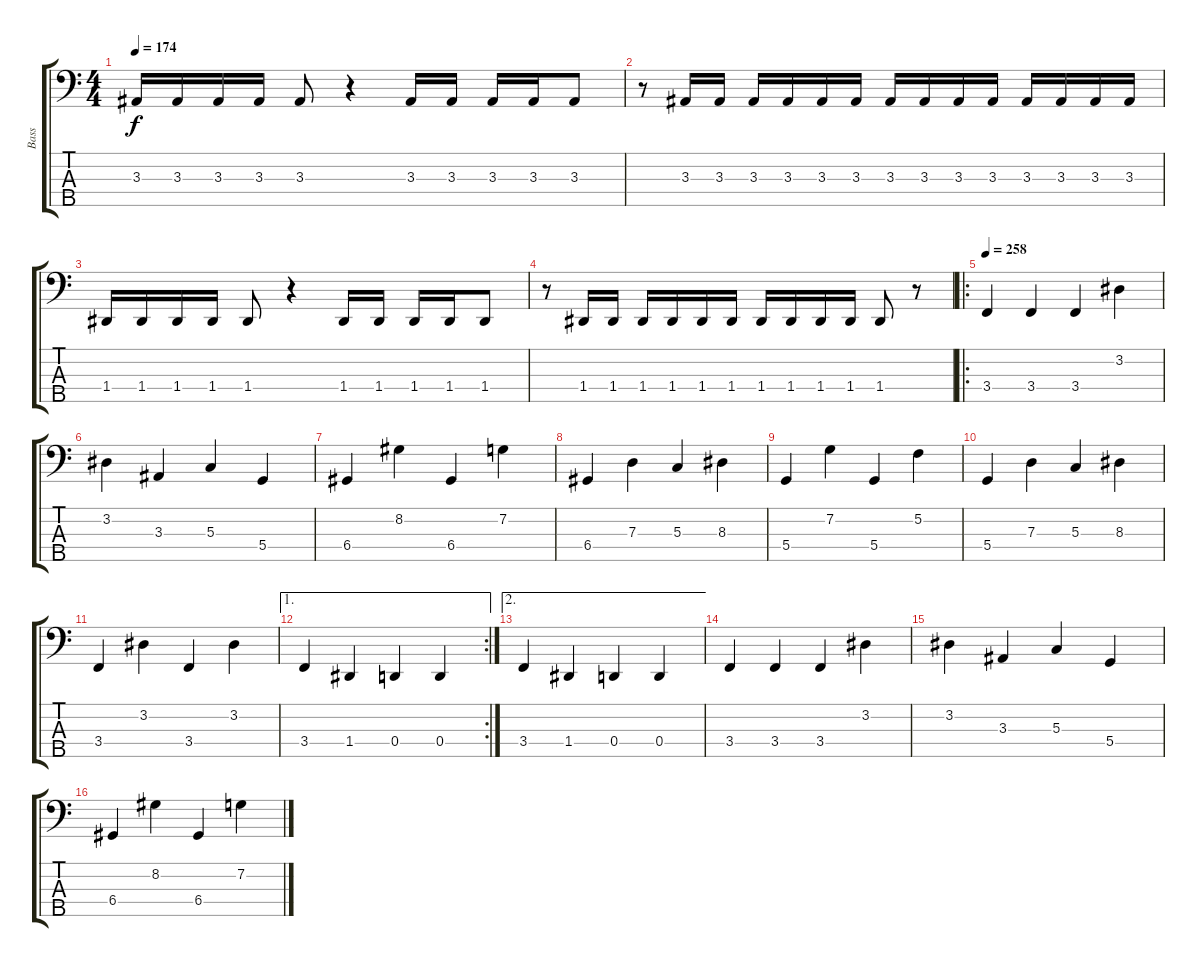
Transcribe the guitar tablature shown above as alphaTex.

\track ("Bass" "Bass") {instrument electricbassfinger}
\staff {score tabs}
\tuning (F2 C2 G1 D1 A0) {hide}
\ts (4 4)
\tempo 174
\clef f4
\ks c
3.3.16{dy f} 3.3.16 3.3.16 3.3.16 3.3.8 r.4 3.3.16 3.3.16 3.3.16 3.3.16 3.3.8 |
r.8 3.3.16 3.3.16 3.3.16 3.3.16 3.3.16 3.3.16 3.3.16 3.3.16 3.3.16 3.3.16 3.3.16 3.3.16 3.3.16 3.3.16 |
1.4.16 1.4.16 1.4.16 1.4.16 1.4.8 r.4 1.4.16 1.4.16 1.4.16 1.4.16 1.4.8 |
r.8 1.4.16 1.4.16 1.4.16 1.4.16 1.4.16 1.4.16 1.4.16 1.4.16 1.4.16 1.4.16 1.4.8 r.8 |
\ro
\tempo 258
3.4.4 3.4.4 3.4.4 3.2.4 |
3.2.4 3.3.4 5.3.4 5.4.4 |
6.4.4 8.2.4 6.4.4 7.2.4 |
6.4.4 7.3.4 5.3.4 8.3.4 |
5.4.4 7.2.4 5.4.4 5.2.4 |
5.4.4 7.3.4 5.3.4 8.3.4 |
3.4.4 3.2.4 3.4.4 3.2.4 |
\ae 1
\rc 2
3.4.4 1.4.4 0.4.4 0.4.4 |
\ae 2
3.4.4 1.4.4 0.4.4 0.4.4 |
3.4.4 3.4.4 3.4.4 3.2.4 |
3.2.4 3.3.4 5.3.4 5.4.4 |
6.4.4 8.2.4 6.4.4 7.2.4
